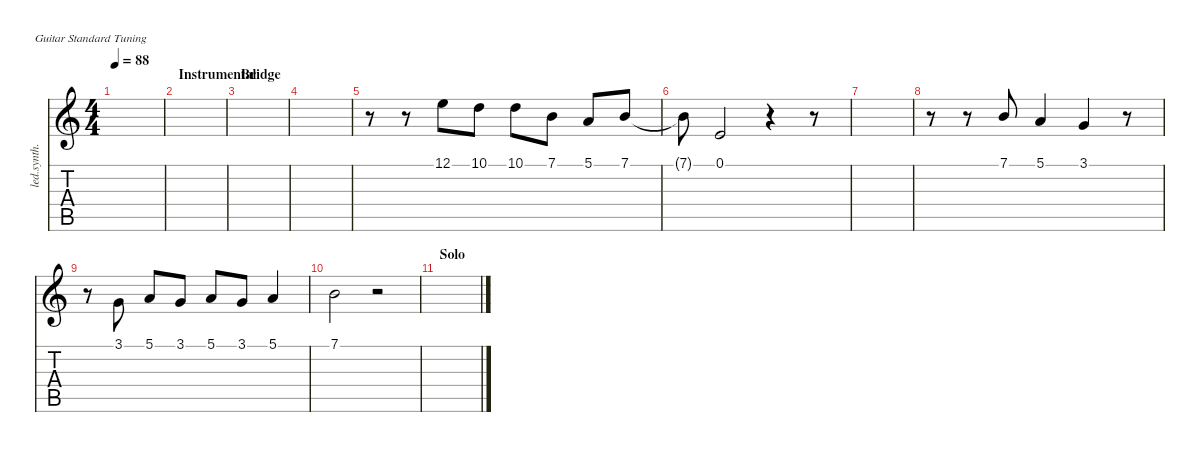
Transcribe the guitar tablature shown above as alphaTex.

\defaultSystemsLayout 4
\hideDynamics
\bracketExtendMode nobrackets
\otherSystemsTrackNameOrientation horizontal
\track ("Background Vocal" "led.synth.") {instrument lead5charang}
\staff {score tabs}
\tuning (E4 B3 G3 D3 A2 E2)
\ts (4 4)
\tempo 88
\clef g2
\ks c
|
\section ("" "Instrumental")
|
\section ("" "Bridge")
|
|
r.8{beam Down} r.8{beam Down} 12.1.8{beam Down} 10.1.8{beam Down} 10.1.8{beam Down} 7.1.8{beam Down} 5.1.8{beam Up} 7.1.8{beam Up} |
7.1{t}.8{beam Down} 0.1.2{beam Up} r.4{beam Up} r.8{beam Up} |
|
r.8{beam Down} r.8{beam Down} 7.1.8{beam Up} 5.1.4{beam Up} 3.1.4{beam Up} r.8{beam Up} |
r.8{beam Down} 3.1.8{beam Up} 5.1.8{beam Up} 3.1.8{beam Up} 5.1.8{beam Up} 3.1.8{beam Up} 5.1.4{beam Up} |
7.1.2{beam Down} r.2{beam Down} |
\section ("" "Solo")
